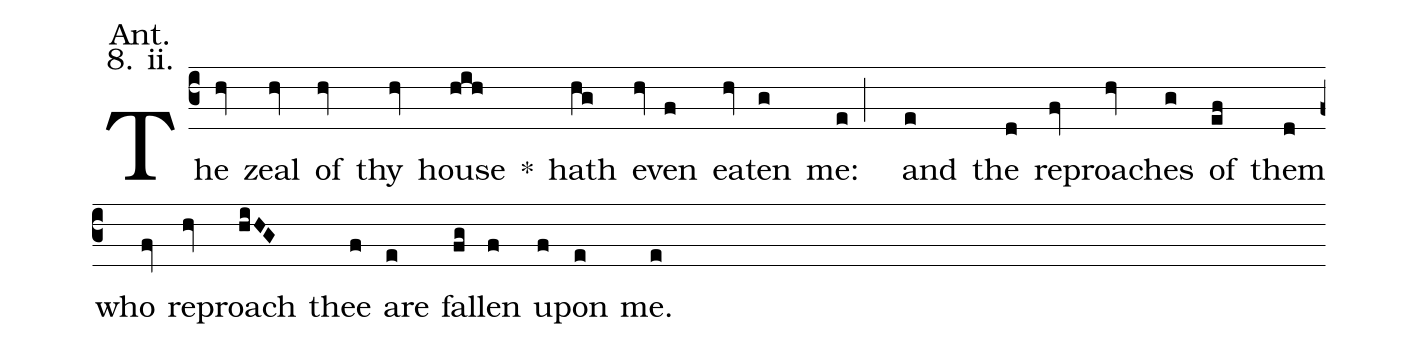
annotation: Ant.;
annotation: 8. ii.;
%%
(c3) The(hv) zeal(hv) of(hv) thy(hv) house(hih) <sp>*</sp>() hath(hg) e(hv)ven(f) ea(hv)ten(g) me:(e;) and(e) the(d) re(fv)proach(hv)es(g) of(ef) them(d) who(fv) re(hv)proach(hiHG) thee(f) are(e) fal(fg)len(f) u(f)pon(e) me.(e)
